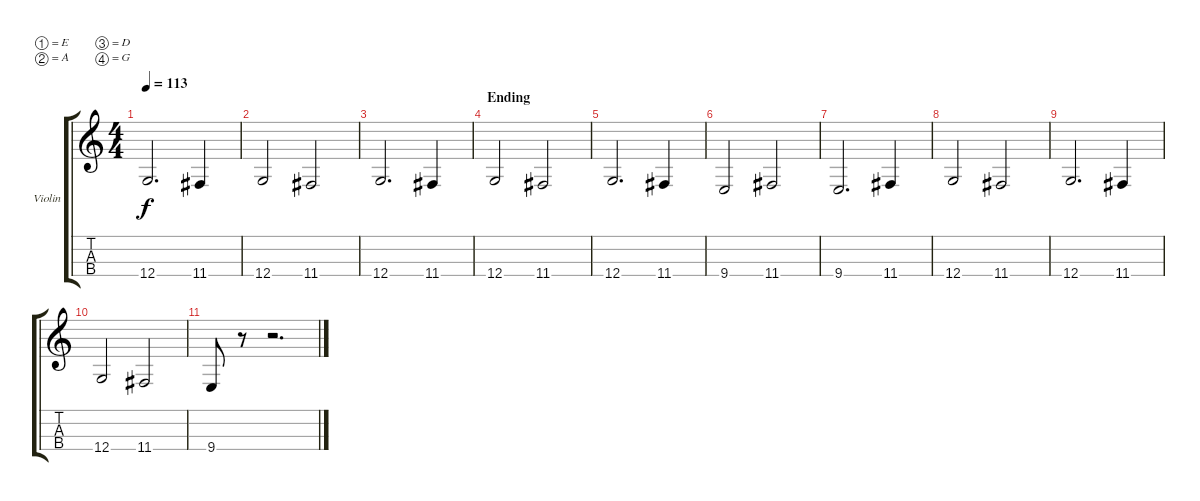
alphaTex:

\defaultSystemsLayout 4
\bracketExtendMode groupsimilarinstruments
\firstSystemTrackNameOrientation horizontal
\otherSystemsTrackNameOrientation horizontal
\track ("Right Strings" "Violin") {instrument violin}
\staff {score tabs}
\tuning (E5 A4 D4 G2)
\ts (4 4)
\tempo 113
\clef g2
\scale
0.333333
\ks c
12.4.2{d dy f} 11.4.4 |
\scale
0.333333 12.4.2 11.4.2 |
\scale
0.333333 12.4.2{d} 11.4.4 |
\section ("" "Ending")
\scale
0.333333 12.4.2 11.4.2 |
\scale
0.333333 12.4.2{d} 11.4.4 |
\scale
0.333333 9.4.2 11.4.2 |
\scale
0.333333 9.4.2{d} 11.4.4 |
\scale
0.333333 12.4.2 11.4.2 |
\scale
0.333333 12.4.2{d} 11.4.4 |
12.4.2 11.4.2 |
9.4.8 r.8 r.2{d}
